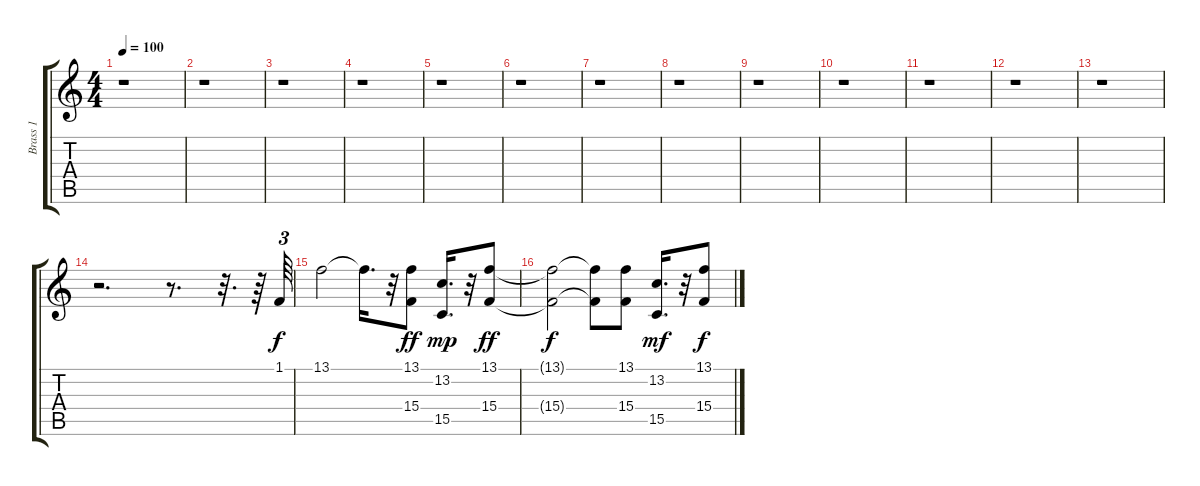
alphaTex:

\track ("Brass 1" "Brass 1") {instrument synthbrass1}
\staff {score tabs}
\tuning (E4 B3 G3 D3 A2 E2) {hide}
\ts (4 4)
\tempo 100
\clef g2
\ks c
r.1{dy f} |
r.1 |
r.1 |
r.1 |
r.1 |
r.1 |
r.1 |
r.1 |
r.1 |
r.1 |
r.1 |
r.1 |
r.1 |
r.2{d} r.8{d} r.32{d} r.64 1.1.64{tu (3 2)} |
13.1.2 13.1{t}.16{d} r.32 (13.1 15.4).8{dy ff} (13.2 15.5).16{d dy mp} r.32 (13.1 15.4).8{dy ff} |
(13.1{t} 15.4{t}).2{dy f} (13.1{t} 15.4{t}).8 (13.1 15.4).8 (13.2 15.5).16{d dy mf} r.32 (13.1 15.4).8{dy f}
